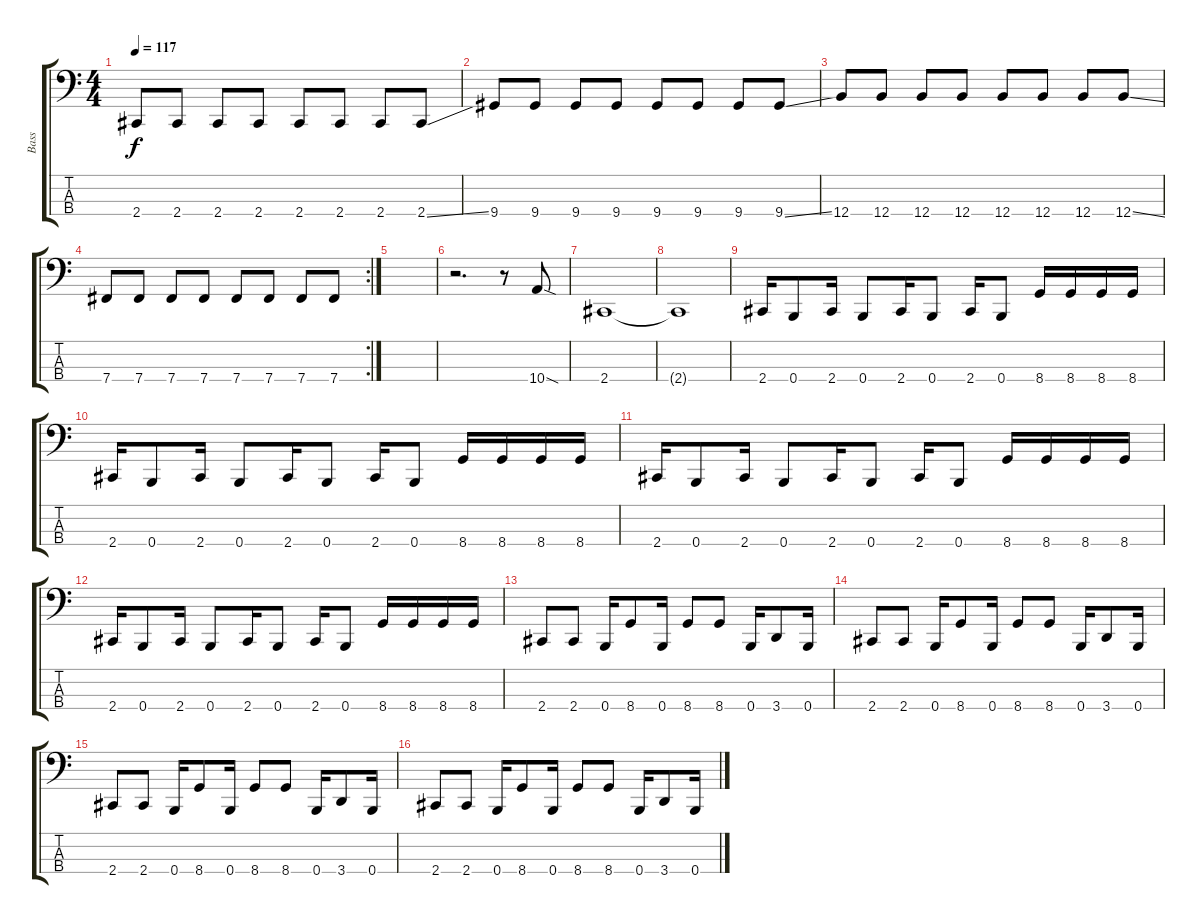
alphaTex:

\track ("Bass" "Bass") {instrument electricbassfinger}
\staff {score tabs}
\tuning (E2 B1 Gb1 B0) {hide}
\ts (4 4)
\tempo 117
\clef f4
\ks c
2.4.8{dy f} 2.4.8 2.4.8 2.4.8 2.4.8 2.4.8 2.4.8 2.4{ss}.8 |
9.4.8 9.4.8 9.4.8 9.4.8 9.4.8 9.4.8 9.4.8 9.4{ss}.8 |
12.4.8 12.4.8 12.4.8 12.4.8 12.4.8 12.4.8 12.4.8 12.4{ss}.8 |
\rc 2
7.4.8 7.4.8 7.4.8 7.4.8 7.4.8 7.4.8 7.4.8 7.4.8 |
|
r.2{d} r.8 10.4{sod}.8 |
2.4.1 |
2.4{t}.1 |
2.4.16 0.4.8 2.4.16 0.4.8 2.4.16 0.4.8 2.4.16 0.4.8 8.4.16 8.4.16 8.4.16 8.4.16 |
2.4.16 0.4.8 2.4.16 0.4.8 2.4.16 0.4.8 2.4.16 0.4.8 8.4.16 8.4.16 8.4.16 8.4.16 |
2.4.16 0.4.8 2.4.16 0.4.8 2.4.16 0.4.8 2.4.16 0.4.8 8.4.16 8.4.16 8.4.16 8.4.16 |
2.4.16 0.4.8 2.4.16 0.4.8 2.4.16 0.4.8 2.4.16 0.4.8 8.4.16 8.4.16 8.4.16 8.4.16 |
2.4.8 2.4.8 0.4.16 8.4.8 0.4.16 8.4.8 8.4.8 0.4.16 3.4.8 0.4.16 |
2.4.8 2.4.8 0.4.16 8.4.8 0.4.16 8.4.8 8.4.8 0.4.16 3.4.8 0.4.16 |
2.4.8 2.4.8 0.4.16 8.4.8 0.4.16 8.4.8 8.4.8 0.4.16 3.4.8 0.4.16 |
2.4.8 2.4.8 0.4.16 8.4.8 0.4.16 8.4.8 8.4.8 0.4.16 3.4.8 0.4.16
